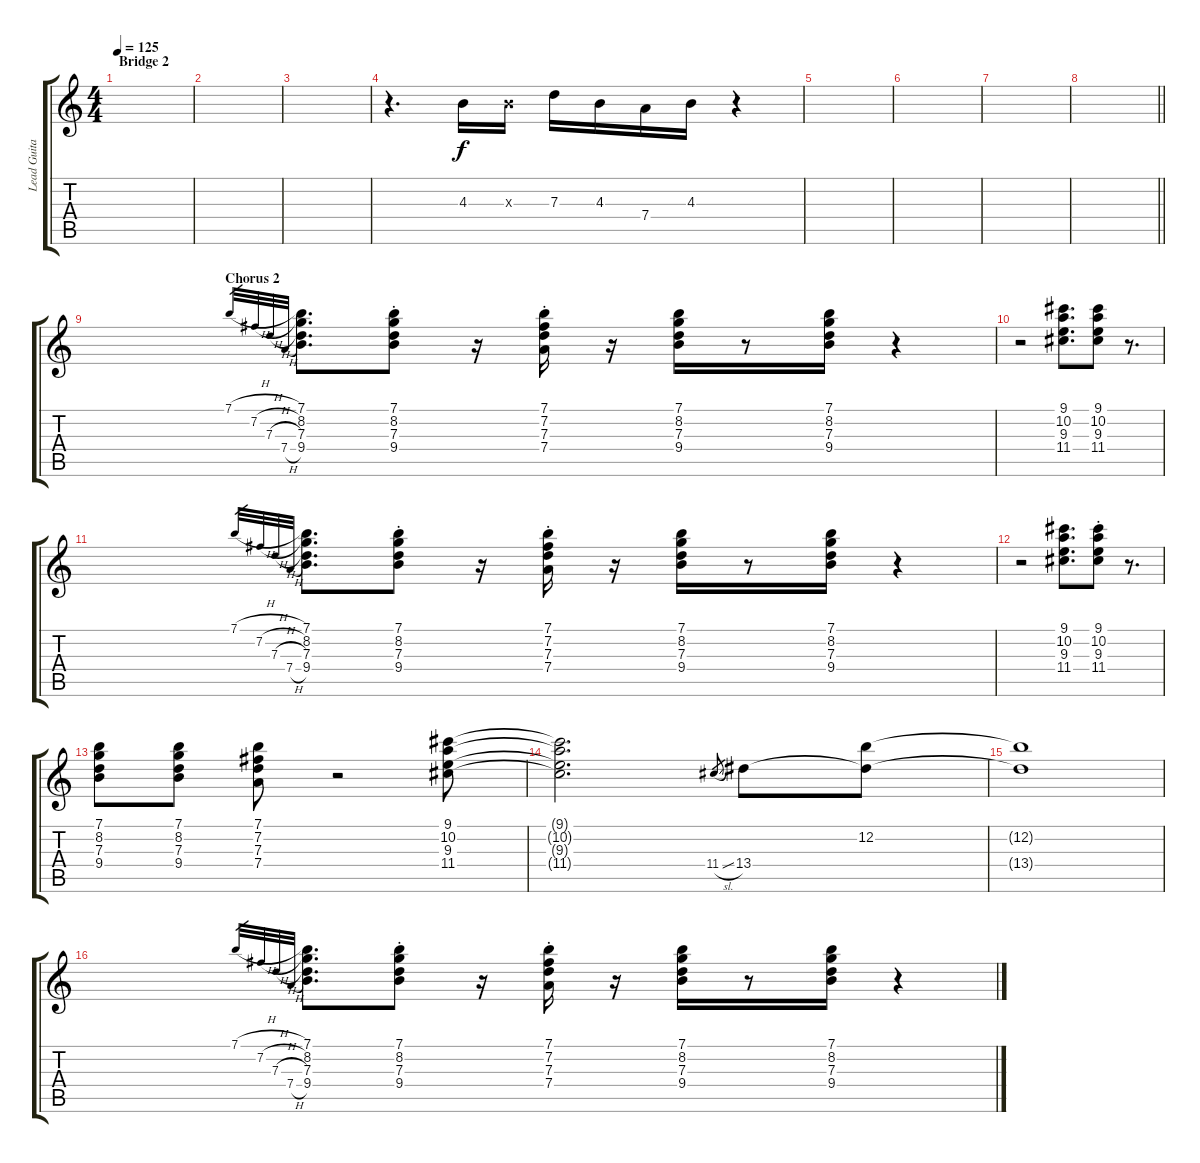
\track ("Lead Guitar" "Lead Guita") {instrument electricguitarclean}
\staff {score tabs}
\tuning (E4 B3 G3 D3 A2 E2) {hide}
\ts (4 4)
\section ("" "Bridge 2")
\tempo 125
\clef g2
\ks c
|
|
|
r.4{d} 4.3.16 4.3{x}.16 7.3.16 4.3.16 7.4.16 4.3.16 r.4 |
|
|
|
\barLineRight lightlight
|
\section ("" "Chorus 2")
7.1{h}.32{gr} 7.2{h}.32{gr} 7.3{h}.32{gr} 7.4{h}.32{gr} (7.1 8.2 7.3 9.4).8{d} (7.1{st} 8.2{st} 7.3{st} 9.4{st}).8 r.16 (7.1{st} 7.2 7.3 7.4).16 r.16 (7.1 8.2 7.3 9.4).16 r.8 (7.1 8.2 7.3 9.4).16 r.4 |
r.2 (9.1 10.2 9.3 11.4).8{d} (9.1 10.2 9.3 11.4).8 r.8{d} |
7.1{h}.32{gr} 7.2{h}.32{gr} 7.3{h}.32{gr} 7.4{h}.32{gr} (7.1 8.2 7.3 9.4).8{d} (7.1{st} 8.2{st} 7.3{st} 9.4{st}).8 r.16 (7.1{st} 7.2 7.3 7.4).16 r.16 (7.1 8.2 7.3 9.4).16 r.8 (7.1 8.2 7.3 9.4).16 r.4 |
r.2 (9.1 10.2 9.3 11.4).8{d} (9.1{st} 10.2{st} 9.3{st} 11.4{st}).8 r.8{d} |
(7.1 8.2 7.3 9.4).8 (7.1 8.2 7.3 9.4).8 (7.1 7.2 7.3 7.4).8 r.2 (9.1 10.2 9.3 11.4).8 |
(9.1{t} 10.2{t} 9.3{t} 11.4{t}).2{d} 11.4{sl}.8{gr} 13.4.8 (12.2 13.4{t}).8 |
(12.2{t} 13.4{t}).1 |
7.1{h}.32{gr} 7.2{h}.32{gr} 7.3{h}.32{gr} 7.4{h}.32{gr} (7.1 8.2 7.3 9.4).8{d} (7.1{st} 8.2{st} 7.3{st} 9.4{st}).8 r.16 (7.1{st} 7.2 7.3 7.4).16 r.16 (7.1 8.2 7.3 9.4).16 r.8 (7.1 8.2 7.3 9.4).16 r.4
